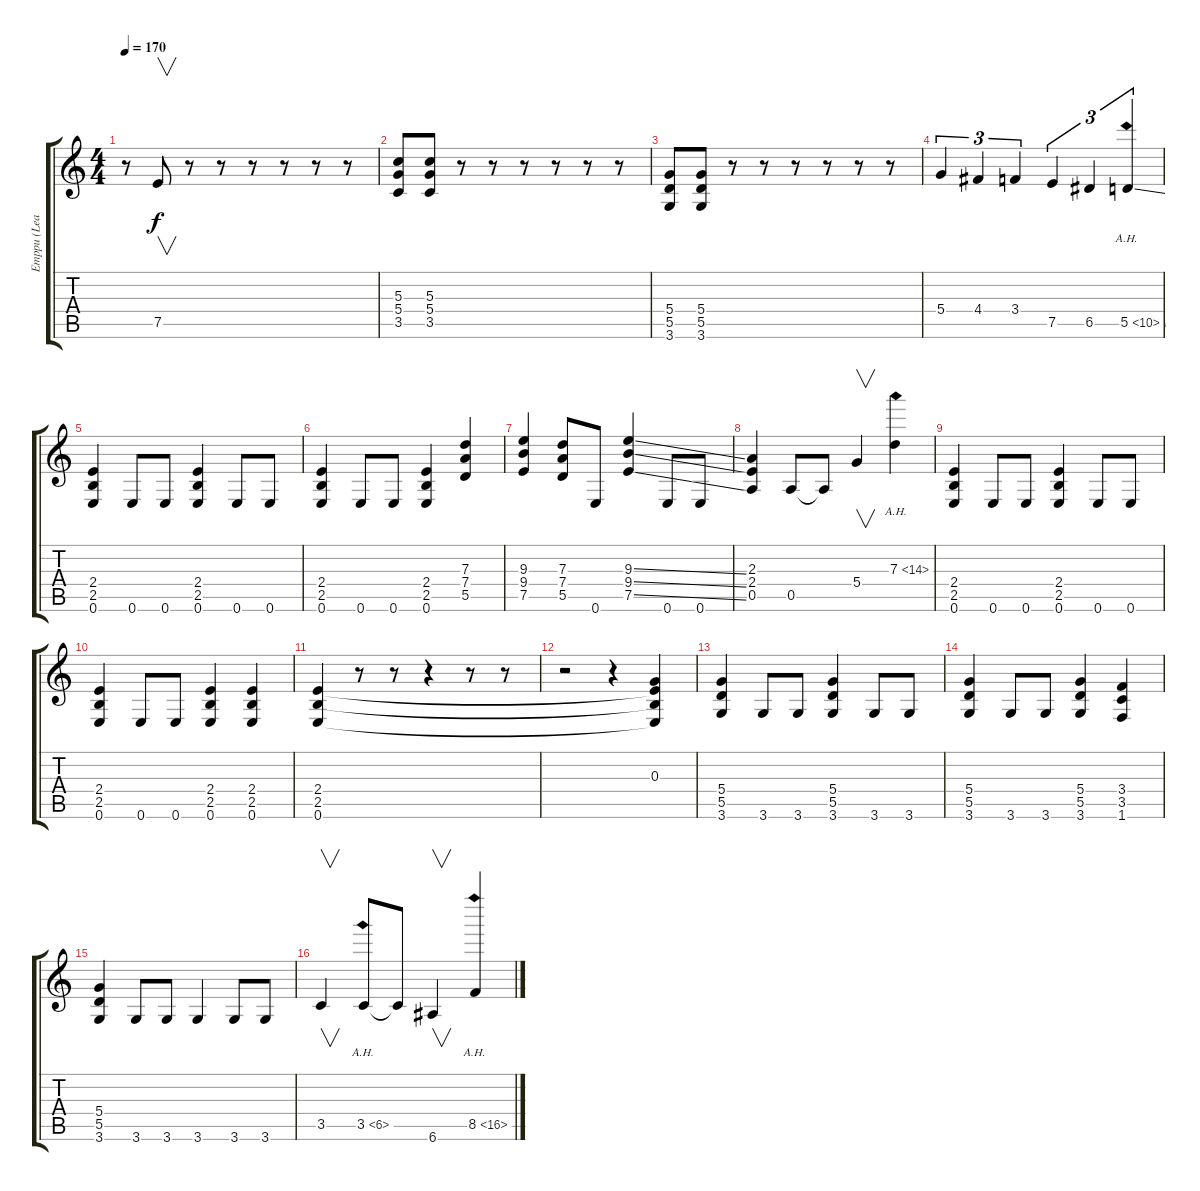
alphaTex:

\track ("Emppu (Lead Guitar)" "Emppu (Lea") {instrument overdrivenguitar}
\staff {score tabs}
\tuning (E4 B3 G3 D3 A2 E2) {hide}
\ts (4 4)
\tempo 170
\clef g2
\ks c
r.8{dy f} 7.5{t}.8{v} r.8 r.8 r.8 r.8 r.8 r.8 |
(5.3 5.4 3.5).8 (5.3 5.4 3.5).8 r.8 r.8 r.8 r.8 r.8 r.8 |
(5.4 5.5 3.6).8 (5.4 5.5 3.6).8 r.8 r.8 r.8 r.8 r.8 r.8 |
5.4.4{tu (3 2)} 4.4.4{tu (3 2)} 3.4.4{tu (3 2)} 7.5.4{tu (3 2)} 6.5.4{tu (3 2)} 5.5{ah 5 ss}.4{tu (3 2)} |
(2.4 2.5 0.6).4 0.6.8 0.6.8 (2.4 2.5 0.6).4 0.6.8 0.6.8 |
(2.4 2.5 0.6).4 0.6.8 0.6.8 (2.4 2.5 0.6).4 (7.3 7.4 5.5).4 |
(9.3 9.4 7.5).4 (7.3 7.4 5.5).8 0.6.8 (9.3{ss} 9.4{ss} 7.5{ss}).4 0.6.8 0.6.8 |
(2.3 2.4 0.5).4 0.5.8 0.5{t}.8 5.4.4{v} 7.3{ah 7}.4 |
(2.4 2.5 0.6).4 0.6.8 0.6.8 (2.4 2.5 0.6).4 0.6.8 0.6.8 |
(2.4 2.5 0.6).4 0.6.8 0.6.8 (2.4 2.5 0.6).4 (2.4 2.5 0.6).4 |
(2.4 2.5 0.6).4 r.8 r.8 r.4 r.8 r.8 |
r.2 r.4 (0.3 2.4{t} 2.5{t} 0.6{t}).4 |
(5.4 5.5 3.6).4 3.6.8 3.6.8 (5.4 5.5 3.6).4 3.6.8 3.6.8 |
(5.4 5.5 3.6).4 3.6.8 3.6.8 (5.4 5.5 3.6).4 (3.4 3.5 1.6).4 |
(5.4 5.5 3.6).4 3.6.8 3.6.8 3.6.4 3.6.8 3.6.8 |
3.5.4{v} 3.5{ah 3}.8 3.5{t}.8 6.6.4{v} 8.5{ah 8 ss}.4
